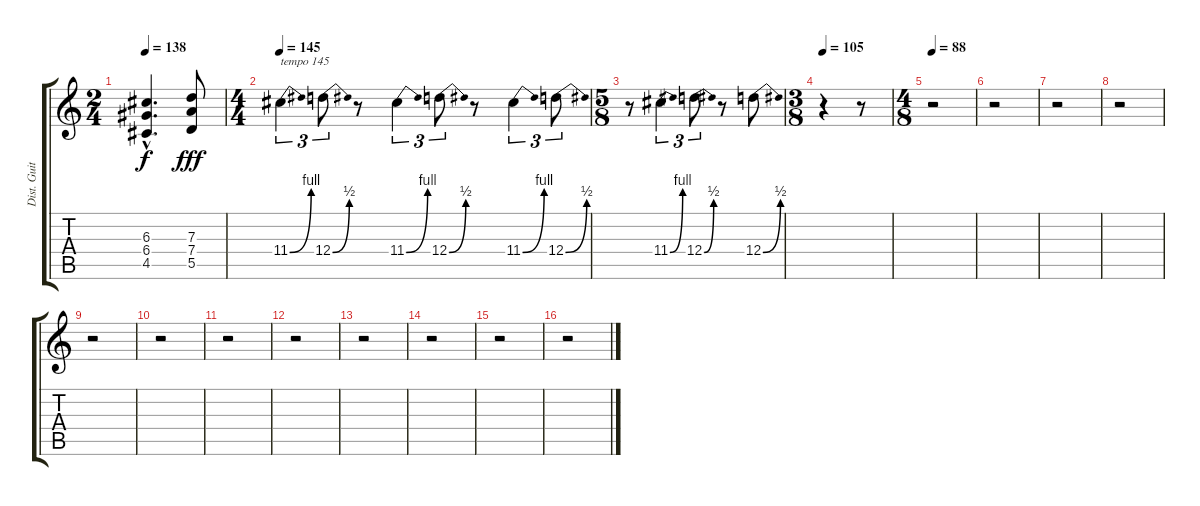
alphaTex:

\track ("Dist. Guitar 3" "Dist. Guit") {instrument distortionguitar}
\staff {score tabs}
\tuning (E4 B3 G3 D3 A2 E2) {hide}
\ts (2 4)
\tempo 138
\clef g2
\ks c
(6.3{hac t} 6.4{hac t} 4.5{hac t}).4{d dy f} (7.3 7.4 5.5).8{dy fff} |
\ts (4 4)
\tempo 145
11.4{be (bend 0 0 60 4)}.4{tu (3 2) txt "tempo 145"} 12.4{be (bend 0 0 60 2)}.8{tu (3 2)} r.8 11.4{be (bend 0 0 60 4)}.4{tu (3 2)} 12.4{be (bend 0 0 60 2)}.8{tu (3 2)} r.8 11.4{be (bend 0 0 60 4)}.4{tu (3 2)} 12.4{be (bend 0 0 60 2)}.8{tu (3 2)} |
\ts (5 8)
r.8 11.4{be (bend 0 0 60 4)}.4{tu (3 2)} 12.4{be (bend 0 0 60 2)}.8{tu (3 2)} r.8 12.4{be (bend 0 0 60 2)}.8 |
\ts (3 8)
\tempo 105
r.4 r.8 |
\ts (4 8)
\tempo 88
r.2 |
r.2 |
r.2 |
r.2 |
r.2 |
r.2 |
r.2 |
r.2 |
r.2 |
r.2 |
r.2 |
r.2
